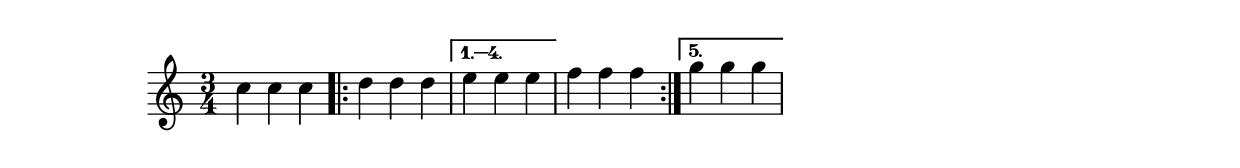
%% DO NOT EDIT this file manually; it is automatically
%% generated from LSR http://lsr.dsi.unimi.it
%% Make any changes in LSR itself, or in Documentation/snippets/new/ ,
%% and then run scripts/auxiliar/makelsr.py
%%
%% This file is in the public domain.
\version "2.14.0"

\header {
  lsrtags = "repeats"

%% Translation of GIT committish: 2d548a99cb9dba80f2ff035582009477cd37eceb
  texidoces = "
De forma predeterminada, los corchetes de primera y segunda vez se
trazan encima de los finales alternativos completos, pero es posible
acortartlos estableciendo un valor cierto para
@code{voltaSpannerDuration}.  En el ejemplo siguiente, el corchete
sólo dura un compás, que corresponde a una duración de 3/4.

"
  doctitlees = "Acortar los corchetes de primera y segunda vez"


%% Translation of GIT committish: 0a868be38a775ecb1ef935b079000cebbc64de40
  texidocde = "
Volta-Klammern werden normalerweise über alle Noten der Klammer gezogen, aber
es ist möglich sie zu verkürzen.  Hierzu muss
@code{voltaSpannerDuration} definiert werden, in dem Beispiel etwa als
3/4, sodass die Klammer nur einen Takt dauert.

"
  doctitlede = "Volta-Klammern verkürzen"

%% Translation of GIT committish: a5bde6d51a5c88e952d95ae36c61a5efc22ba441
  texidocfr = "
Les crochets indiquant les fins alternatives s'étalent tout au long ce
celle-ci.  On peut les raccourcir en définissant la propriété
@code{voltaSpannerDuration}.  Dans l'exemple suivant, le crochet ne se
prolonge que sur une mesure à 3/4.

"
  doctitlefr = "Diminution de la taille du crochet d'alternative"


  texidoc = "
By default, the volta brackets will be drawn over all of the
alternative music, but it is possible to shorten them by setting
@code{voltaSpannerDuration}.  In the next example, the bracket only
lasts one measure, which is a duration of 3/4.

"
  doctitle = "Shortening volta brackets"
} % begin verbatim

\relative c'' {
  \time 3/4
  c4 c c
  \set Score.voltaSpannerDuration = #(ly:make-moment 3 4)
  \repeat volta 5 { d4 d d }
  \alternative {
    {
      e4 e e
      f4 f f
    }
    { g4 g g }
  }
}

